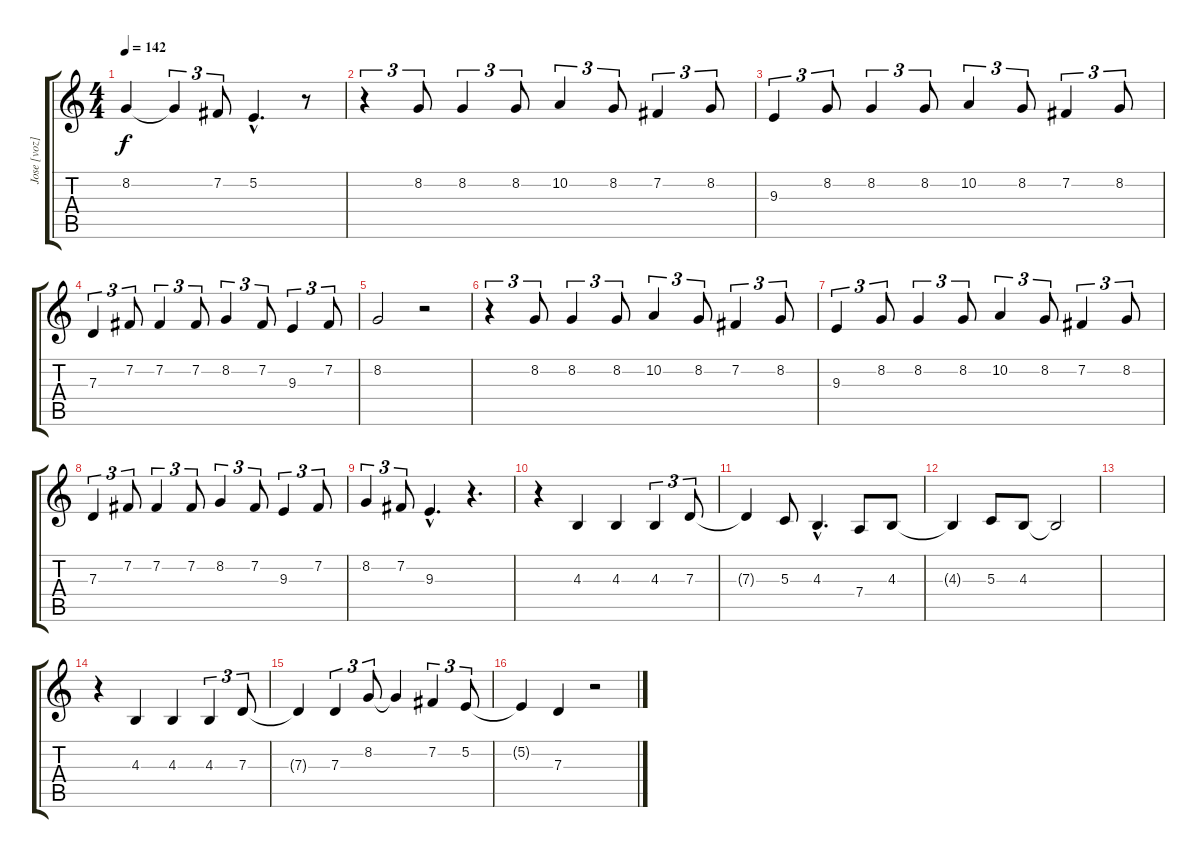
\track ("Jose [voz]" "Jose [voz]") {instrument pad7halo}
\staff {score tabs}
\tuning (E4 B3 G3 D3 A2 E2) {hide}
\ts (4 4)
\tempo 142
\clef g2
\ks c
8.2.4{dy f} 8.2{t}.4{tu (3 2)} 7.2.8{tu (3 2)} 5.2{hac}.4{d} r.8 |
r.4{tu (3 2)} 8.2.8{tu (3 2)} 8.2.4{tu (3 2)} 8.2.8{tu (3 2)} 10.2.4{tu (3 2)} 8.2.8{tu (3 2)} 7.2.4{tu (3 2)} 8.2.8{tu (3 2)} |
9.3.4{tu (3 2)} 8.2.8{tu (3 2)} 8.2.4{tu (3 2)} 8.2.8{tu (3 2)} 10.2.4{tu (3 2)} 8.2.8{tu (3 2)} 7.2.4{tu (3 2)} 8.2.8{tu (3 2)} |
7.3.4{tu (3 2)} 7.2.8{tu (3 2)} 7.2.4{tu (3 2)} 7.2.8{tu (3 2)} 8.2.4{tu (3 2)} 7.2.8{tu (3 2)} 9.3.4{tu (3 2)} 7.2.8{tu (3 2)} |
8.2.2 r.2 |
r.4{tu (3 2)} 8.2.8{tu (3 2)} 8.2.4{tu (3 2)} 8.2.8{tu (3 2)} 10.2.4{tu (3 2)} 8.2.8{tu (3 2)} 7.2.4{tu (3 2)} 8.2.8{tu (3 2)} |
9.3.4{tu (3 2)} 8.2.8{tu (3 2)} 8.2.4{tu (3 2)} 8.2.8{tu (3 2)} 10.2.4{tu (3 2)} 8.2.8{tu (3 2)} 7.2.4{tu (3 2)} 8.2.8{tu (3 2)} |
7.3.4{tu (3 2)} 7.2.8{tu (3 2)} 7.2.4{tu (3 2)} 7.2.8{tu (3 2)} 8.2.4{tu (3 2)} 7.2.8{tu (3 2)} 9.3.4{tu (3 2)} 7.2.8{tu (3 2)} |
8.2.4{tu (3 2)} 7.2.8{tu (3 2)} 9.3{hac}.4{d} r.4{d} |
r.4 4.3.4 4.3.4 4.3.4{tu (3 2)} 7.3.8{tu (3 2)} |
7.3{t}.4 5.3.8 4.3{hac}.4{d} 7.4.8 4.3.8 |
4.3{t}.4 5.3.8 4.3.8 4.3{t}.2 |
|
r.4 4.3.4 4.3.4 4.3.4{tu (3 2)} 7.3.8{tu (3 2)} |
7.3{t}.4 7.3.4{tu (3 2)} 8.2.8{tu (3 2)} 8.2{t}.4 7.2.4{tu (3 2)} 5.2.8{tu (3 2)} |
5.2{t}.4 7.3.4 r.2
